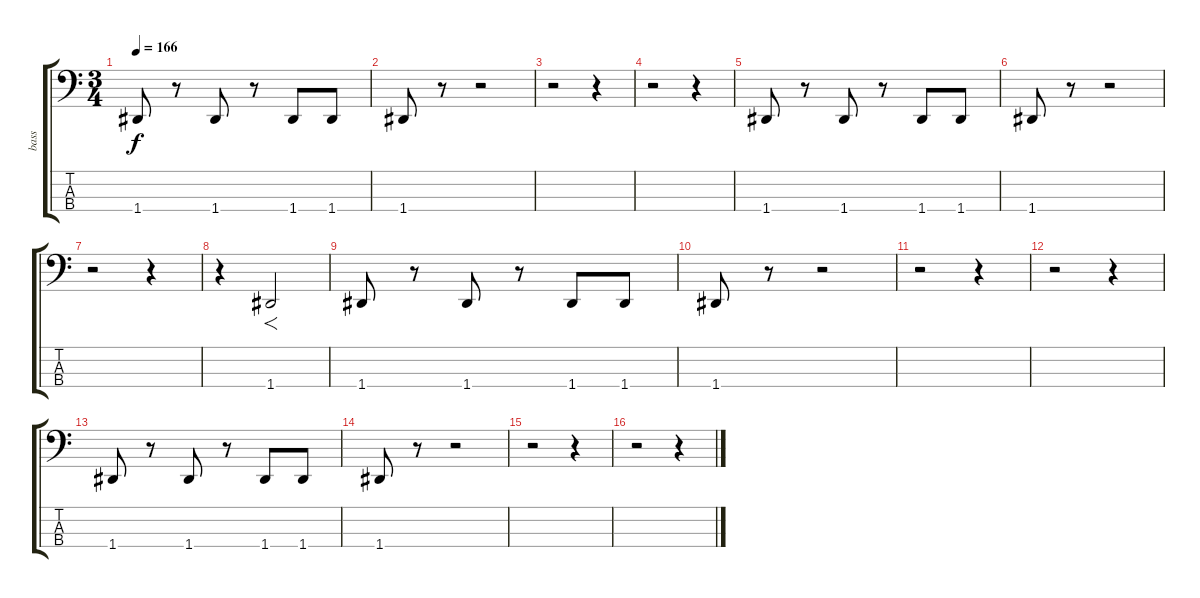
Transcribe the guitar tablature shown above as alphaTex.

\track ("bass" "bass") {instrument electricbasspick}
\staff {score tabs}
\tuning (G2 D2 A1 D1) {hide}
\ts (3 4)
\tempo 166
\clef f4
\ks c
1.4.8{dy f} r.8 1.4.8 r.8 1.4.8 1.4.8 |
1.4.8 r.8 r.2 |
r.2 r.4 |
r.2 r.4 |
1.4.8 r.8 1.4.8 r.8 1.4.8 1.4.8 |
1.4.8 r.8 r.2 |
r.2 r.4 |
r.4 1.4.2{f} |
1.4.8 r.8 1.4.8 r.8 1.4.8 1.4.8 |
1.4.8 r.8 r.2 |
r.2 r.4 |
r.2 r.4 |
1.4.8 r.8 1.4.8 r.8 1.4.8 1.4.8 |
1.4.8 r.8 r.2 |
r.2 r.4 |
r.2 r.4
